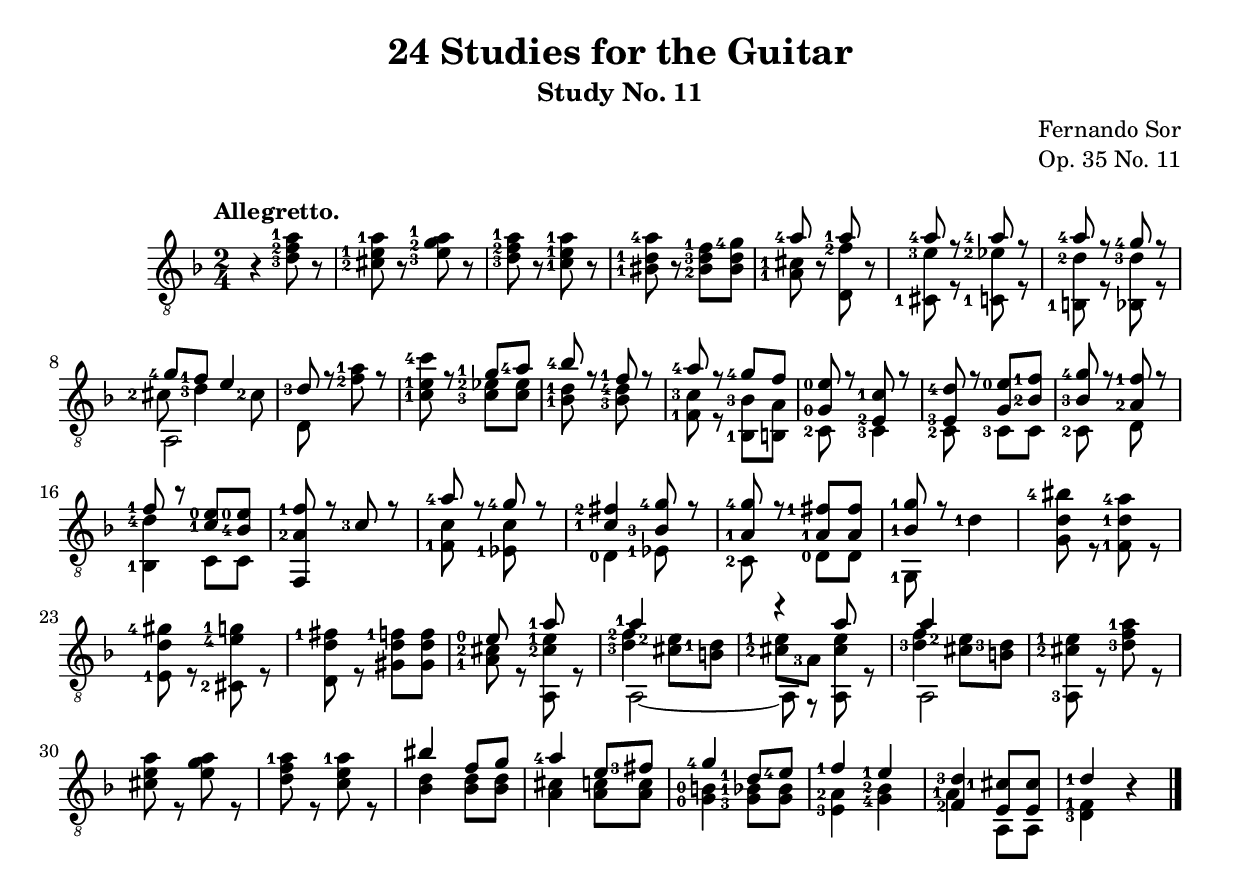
\version "2.18.0"
\header {
  title = "24 Studies for the Guitar"
  subtitle = "Study No. 11"
  composer = "Fernando Sor"
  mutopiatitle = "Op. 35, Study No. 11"
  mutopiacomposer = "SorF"
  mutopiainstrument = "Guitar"
  opus = "Op. 35 No. 11"
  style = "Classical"
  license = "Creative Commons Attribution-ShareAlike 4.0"
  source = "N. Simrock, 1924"
  % From Boije 481-1, enscribed "Bonn Chez N. Simrock"
  date = "1828"
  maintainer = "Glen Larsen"
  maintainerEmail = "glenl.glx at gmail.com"
}


\paper {
  % add space between composer/opus markup and first staff
  markup-system-spacing #'padding = #3
  % add a little space between composer and opus
  markup-markup-spacing #'padding = #1.2
  top-margin = 7\mm
  bottom-margin = 6\mm
}

\layout {
  \context {
    \Voice
    \override StringNumber #'stencil = ##f
  }
  \context {
    \Staff
    \override Fingering #'staff-padding = #'()
    \override Fingering #'add-stem-support = ##t
    \mergeDifferentlyDottedOn
    \mergeDifferentlyHeadedOn
  }
  \context {
    \Dynamics
    \override DynamicTextSpanner #'style = #'none
  }
}

global = {
  \time 2/4
  \key d \minor
}


upperVoice = \relative c' {
  \tempo "Allegretto."
  \set fingeringOrientations = #'(left)

  \oneVoice
  r4 <d-3 f-2 a-1>8 r |
  <cis-2 e-1 a-1>8 r <e-3 g-2 a-1> r |
  <d-3 f-2 a-1>8 r <c-1 e-1 a-1> r |
  <bis-1 d-1 a'-4>8 r <bis-2 d-3 f-1> <bis d g-4> |
  \voiceOne <a'-4>8 s <a-1> s |

  <a-4>8 r <a-4> r |
  <a-4>8 r <g-4> r |
  <g-4>8 <f-1> e4 |
  <d-3>8 r s r |
  s8 r <g-1> <a-4> |
  <bes-4>8 r <f-1> r |

  <a-4>8 r <g-4> f |
  <e-0 g,-0>8 r <c-1 e,-2> r |
  <d-4 e,-3>8 r <e-0 g,> <f-1 bes,-2> |
  <g-4 bes,-3>8 r <f-1 a,-2> r |
  <f-1>8 r <e-0 c-1> <e-0 bes-4> |
  <f-1 a,-2 f,>8 r <c-3> r |
  <a'-4>8\noBeam r <g-4> r |

  <c,-1 fis-2>4 <bes-3 g'-4>8 r |
  <a-1 g'-4>8 r <a-1 fis'-1> q |
  <bes-1 g'-1>8 r s4 |
  s2*3 |

  <e-0>8 s <a-1> s |
  <a-1>4 s |
  r4 a8 s |
  a4 s |
  s2*2 |

  s2 |
  bis4 f8 g |
  <a-4>4 e8 <fis-3> |
  <g-4>4 <d-1>8 <e-4> |
  <f-1>4 <e-1> |
  <d-3 f,-2>4 <cis-1 e,>8 q |
  <d-1>4 b\rest
  \bar "|."
}

lowerVoice = \relative c' {
  \voiceTwo
  \set fingeringOrientations = #'(left)

  s2*4 |
  <a-1 cis-1>8 b\rest <d, f'-2> b'\rest |

  <cis,-1 e'-3>8 r <c-1 ees'-2> r |
  <b-1 d'-2>8 r <bes d'-3> r |
  << { a2 | }
     \new Voice
     {
       \voiceThree\stemDown
       \set fingeringOrientations = #'(left)
       <cis'-2>8 <d-3>4 <cis-2>8 |
     } >>
  d,8 s <f'-2 a-1> s |
  <c-1 e-1 c'-4>8 s <c-3 ees-2> q |
  <bes-1 d-1>8 s <bes-3 d-4> s |

  <c-3 f,-1>8 r <bes-3 bes,-1> <a b,> |
  <c,-2>8 s <c-3>4 |
  <c-2>8 s <c-3> c |
  <c-2>8 s d s |
  <bes-1 d'-4>4 c8 c |
  s2 |
  <f-1 c'>8\noBeam s <ees-1 c'> s |

  <d-0>4 <ees-1>8 s |
  <c-2>8 s <d-0> d |
  <g,-1>8 s <d''-1>4 |
  <bis'-4 d, g,>8 r <a-4 d,-1 f,-1> r |
  <gis-4 d e,-1>8 r <g-1 e-4 cis,-2>8 r |
  <fis-1 d d,>8 r <f-1 d gis,> q |

  <cis-2 a-1>8 r <e-1 cis-2 a,> r |
  << {
    a,,2~ |
    a8 r <a cis' e> r |
    a2 |
  } \new Voice {
    \voiceThree\stemDown
    \set fingeringOrientations = #'(left)
    <f''-2 d-3>4 <e-2 cis>8 <d-1 b> |
    <e-1 cis-2>8 <a,-3> s4 |
    <f' d-3>4 <e-2 cis>8 <d-3 b> |
  } >>
  <e-1 cis-2 a,-3>8 r <a-1 f d-3> r |
  <a e cis>8 r <a g e> r |

  <a-1 f d>8 r <a-1 e c> r |
  <d, bes>4 q8 q |
  <cis a>4 <c a>8 q |
  <b-0 g-0>4 <bes-1 g-3>8 q |
  <a-2 e-3>4 <bes-2 g-4> |
  <a-1>4 a,8 a |
  <f'-1 d-3>4 s |
}

\score {
  <<
    \new Staff = "Guitar" \with {
      midiInstrument = #"acoustic guitar (nylon)"
    }
    <<
      \global
      \clef "treble_8"
      \context Voice = "upperVoice" \upperVoice
      \context Voice = "lowerVoice" \lowerVoice
    >>
%{
    \new TabStaff = "Guitar tabs"
    <<
      \clef "moderntab"
      \global
      \context TabVoice = "upperVoice" \upperVoice
      \context TabVoice = "lowerVoice" \lowerVoice
    >>
%}
  >>
  \layout {}
  \midi {
    \tempo 4 = 100
  }
}
